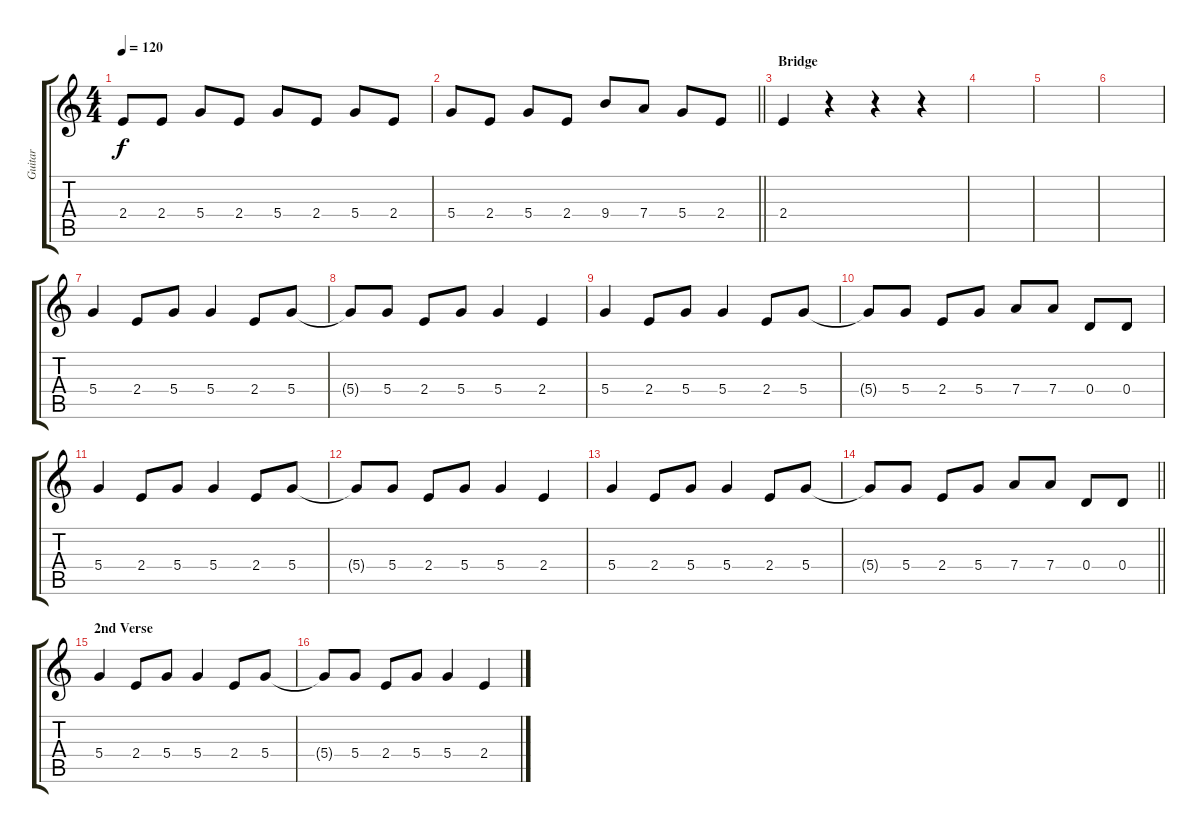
\track ("Guitar" "Guitar") {instrument overdrivenguitar}
\staff {score tabs}
\tuning (E4 B3 G3 D3 A2 D2) {hide}
\ts (4 4)
\tempo 120
\clef g2
\ks c
2.4{t}.8{dy f} 2.4.8 5.4.8 2.4.8 5.4.8 2.4.8 5.4.8 2.4.8 |
\barLineRight lightlight
5.4.8 2.4.8 5.4.8 2.4.8 9.4.8 7.4.8 5.4.8 2.4.8 |
\section ("" "Bridge")
2.4.4 r.4 r.4 r.4 |
|
|
|
5.4.4{volume 13 instrument electricguitarclean} 2.4.8 5.4.8 5.4.4 2.4.8 5.4.8 |
5.4{t}.8 5.4.8 2.4.8 5.4.8 5.4.4 2.4.4 |
5.4.4 2.4.8 5.4.8 5.4.4 2.4.8 5.4.8 |
5.4{t}.8 5.4.8 2.4.8 5.4.8 7.4.8 7.4.8 0.4.8 0.4.8 |
5.4.4 2.4.8 5.4.8 5.4.4 2.4.8 5.4.8 |
5.4{t}.8 5.4.8 2.4.8 5.4.8 5.4.4 2.4.4 |
5.4.4 2.4.8 5.4.8 5.4.4 2.4.8 5.4.8 |
\barLineRight lightlight
5.4{t}.8 5.4.8 2.4.8 5.4.8 7.4.8 7.4.8 0.4.8 0.4.8 |
\section ("" "2nd Verse")
5.4.4 2.4.8 5.4.8 5.4.4 2.4.8 5.4.8 |
5.4{t}.8 5.4.8 2.4.8 5.4.8 5.4.4 2.4.4
